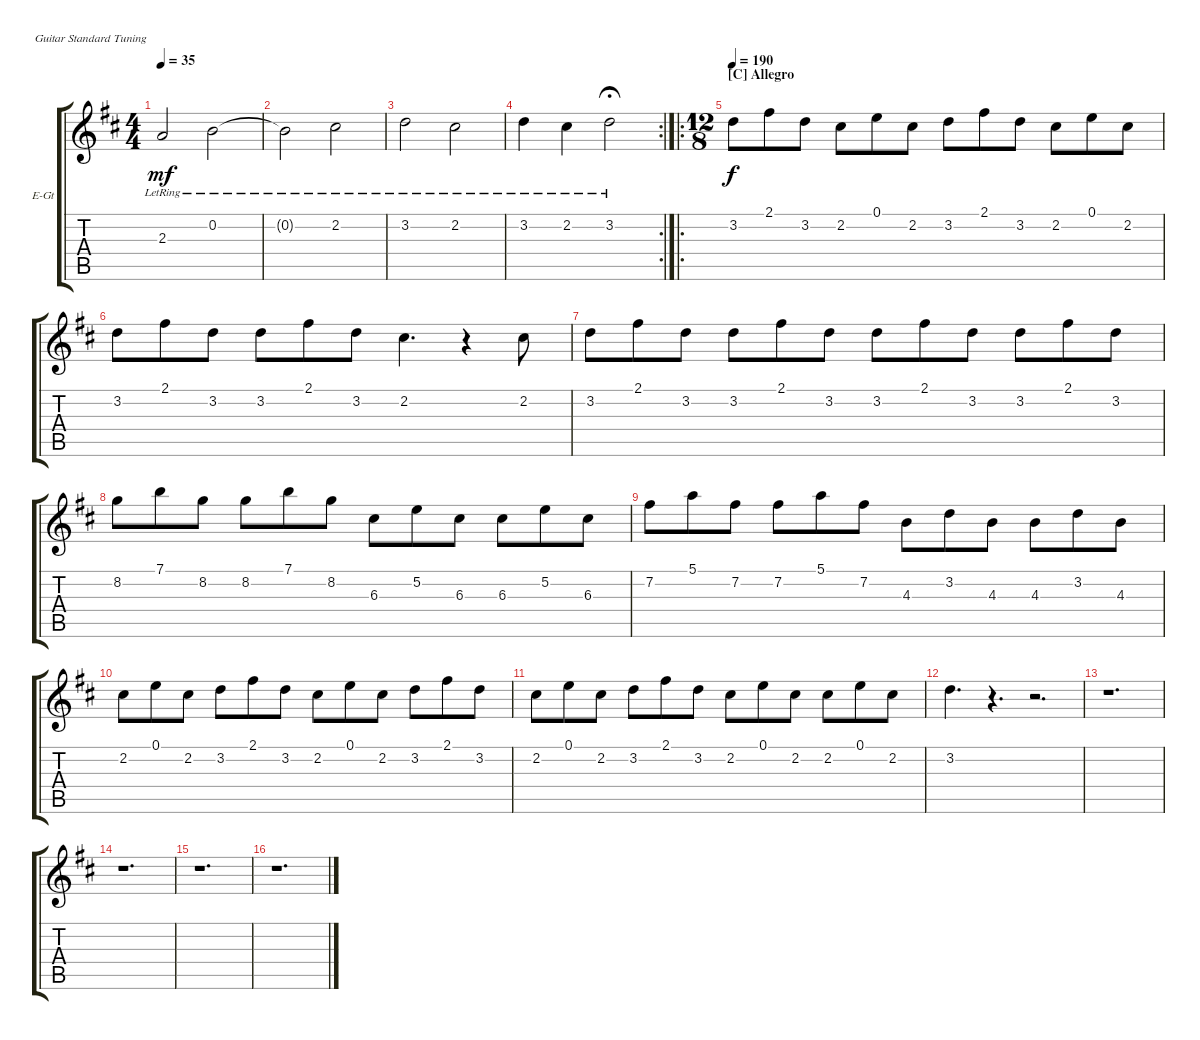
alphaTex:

\defaultSystemsLayout 4
\bracketExtendMode groupsimilarinstruments
\firstSystemTrackNameOrientation horizontal
\otherSystemsTrackNameOrientation horizontal
\track ("Electric Guitar" "E-Gt") {instrument electricguitarclean}
\staff {score tabs}
\tuning (E4 B3 G3 D3 A2 E2)
\ts (4 4)
\tempo 35
\clef g2
\ks d
2.3{lr t}.2{dy mf} 0.2{lr}.2 |
0.2{lr t}.2 2.2{lr}.2 |
3.2{lr}.2 2.2{lr}.2 |
\rc 2
3.2{lr}.4 2.2{lr}.4 3.2{lr}.2{fermata (medium 0.5)} |
\ro
\ts (12 8)
\section ("C" "Allegro")
\tempo 190
3.2.8{dy f} 2.1.8 3.2.8 2.2.8 0.1.8 2.2.8 3.2.8 2.1.8 3.2.8 2.2.8 0.1.8 2.2.8 |
3.2.8 2.1.8 3.2.8 3.2.8 2.1.8 3.2.8 2.2.4{d} r.4 2.2.8 |
3.2.8 2.1.8 3.2.8 3.2.8 2.1.8 3.2.8 3.2.8 2.1.8 3.2.8 3.2.8 2.1.8 3.2.8 |
8.2.8 7.1.8 8.2.8 8.2.8 7.1.8 8.2.8 6.3.8 5.2.8 6.3.8 6.3.8 5.2.8 6.3.8 |
7.2.8 5.1.8 7.2.8 7.2.8 5.1.8 7.2.8 4.3.8 3.2.8 4.3.8 4.3.8 3.2.8 4.3.8 |
2.2.8 0.1.8 2.2.8 3.2.8 2.1.8 3.2.8 2.2.8 0.1.8 2.2.8 3.2.8 2.1.8 3.2.8 |
2.2.8 0.1.8 2.2.8 3.2.8 2.1.8 3.2.8 2.2.8 0.1.8 2.2.8 2.2.8 0.1.8 2.2.8 |
3.2.4{d} r.4{d} r.2{d} |
r.1{d} |
r.1{d} |
r.1{d} |
r.1{d}
